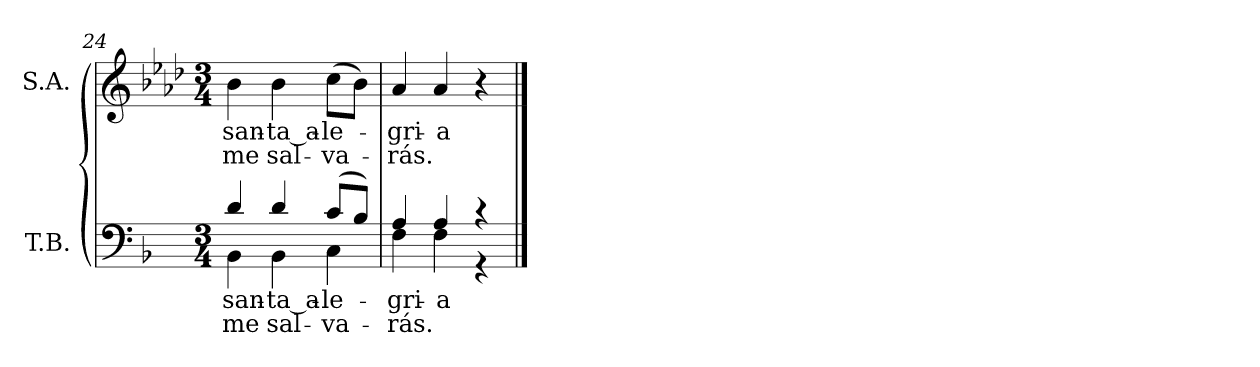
**kern	**text	**text	**kern	**text	**text
*part2	*part2	*part2	*part1	*part1	*part1
*staff2	*staff2	*staff2	*staff1	*staff1	*staff1
*I"T.B.	*	*	*I"S.A.	*	*
*clefF4	*	*	*clefG2	*	*
*	*	*	*ITrd2c3	*	*
*k[b-]	*	*	*k[b-]	*	*
*F:	*	*	*F:	*	*
*M3/4	*	*	*M3/4	*	*
=24	=24	=24	=24	=24	=24
!	!LO:LY:b:color=#000000	!LO:LY:b:color=#000000	!	!	!
*^	*	*	*	*	*
!	!	!	!	!	!LO:LY:b:color=#000000	!LO:LY:b:color=#000000
4di/	4BB-i\	san-	me	4gi\	san-	me
!	!	!LO:LY:b:color=#000000	!LO:LY:b:color=#000000	!	!	!
!	!	!	!	!	!LO:LY:b:color=#000000	!LO:LY:b:color=#000000
4di/	4BB-i\	-ta_a-	sal-	4gi\	-ta_a-	sal-
!	!	!LO:LY:b:color=#000000	!LO:LY:b:color=#000000	!	!	!
!	!	!	!	!	!LO:LY:b:color=#000000	!LO:LY:b:color=#000000
(8ci/L	4Ci\	-le-	-va-	(8ai\L	-le-	-va-
8B-i/J)	.	.	.	8gi\J)	.	.
=25	=25	=25	=25	=25	=25	=25
!	!	!LO:LY:b:color=#000000	!LO:LY:b:color=#000000	!	!	!
!	!	!	!	!	!LO:LY:b:color=#000000	!LO:LY:b:color=#000000
4Ai/	4Fi\	-gri-	-rás.	4fi/	-gri-	-rás.
!	!	!LO:LY:b:color=#000000	!	!	!	!
!	!	!	!	!	!LO:LY:b:color=#000000	!
4Ai/	4Fi\	-a	.	4fi/	-a	.
4r	4r	.	.	4r	.	.
*v	*v	*	*	*	*	*
==	==	==	==	==	==
*-	*-	*-	*-	*-	*-
